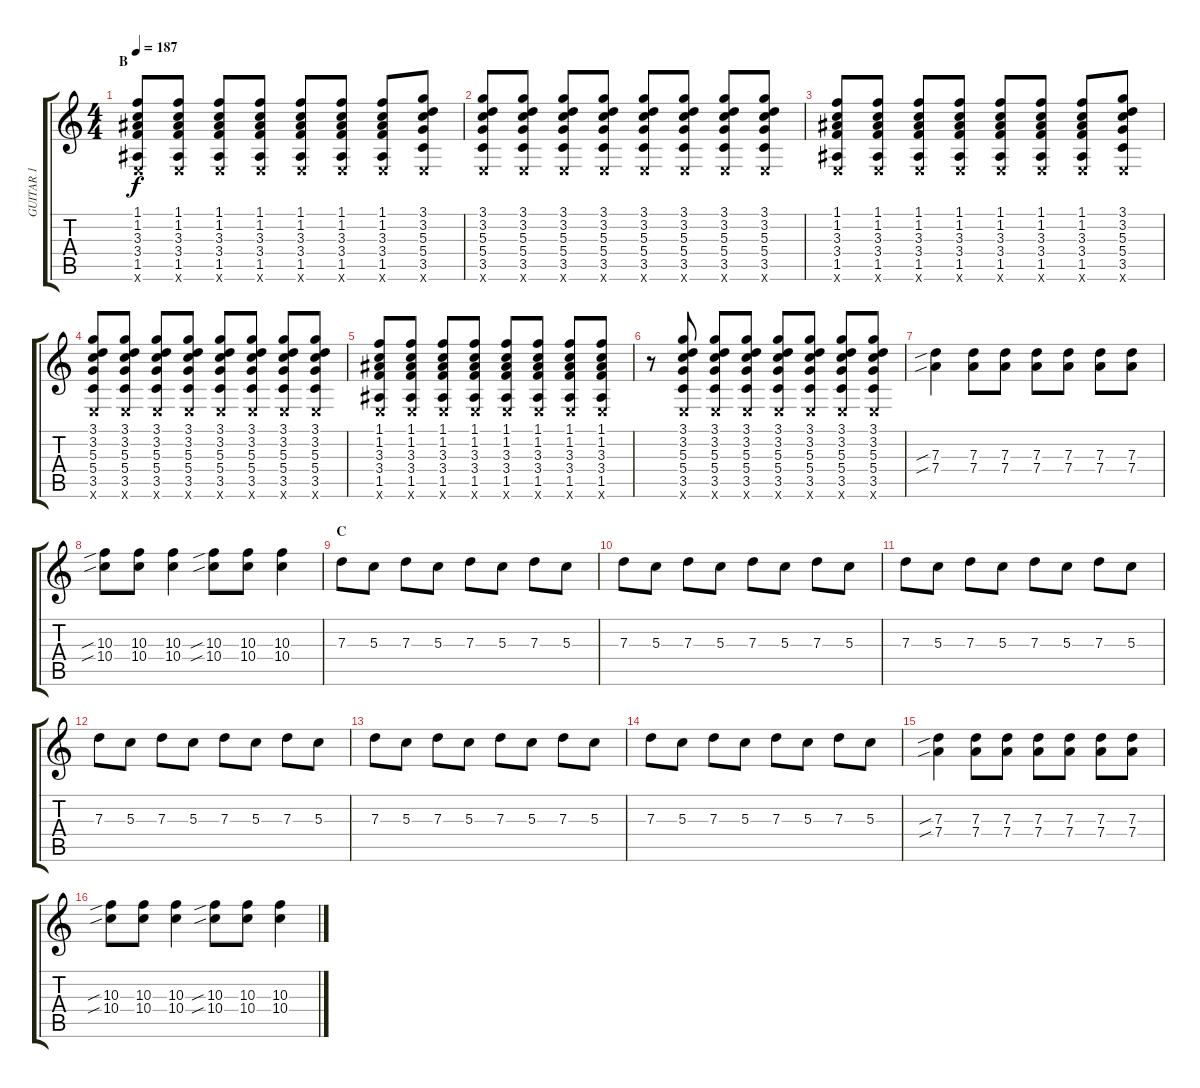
\track ("GUITAR 1" "GUITAR 1") {instrument distortionguitar}
\staff {score tabs}
\tuning (E4 B3 G3 D3 A2 E2) {hide}
\ts (4 4)
\section ("" "B")
\tempo 187
\clef g2
\ks c
(1.1 1.2 3.3 3.4 1.5 0.6{x}).8{dy f} (1.1 1.2 3.3 3.4 1.5 0.6{x}).8 (1.1 1.2 3.3 3.4 1.5 0.6{x}).8 (1.1 1.2 3.3 3.4 1.5 0.6{x}).8 (1.1 1.2 3.3 3.4 1.5 0.6{x}).8 (1.1 1.2 3.3 3.4 1.5 0.6{x}).8 (1.1 1.2 3.3 3.4 1.5 0.6{x}).8 (3.1 3.2 5.3 5.4 3.5 0.6{x}).8 |
(3.1 3.2 5.3 5.4 3.5 0.6{x}).8 (3.1 3.2 5.3 5.4 3.5 0.6{x}).8 (3.1 3.2 5.3 5.4 3.5 0.6{x}).8 (3.1 3.2 5.3 5.4 3.5 0.6{x}).8 (3.1 3.2 5.3 5.4 3.5 0.6{x}).8 (3.1 3.2 5.3 5.4 3.5 0.6{x}).8 (3.1 3.2 5.3 5.4 3.5 0.6{x}).8 (3.1 3.2 5.3 5.4 3.5 0.6{x}).8 |
(1.1 1.2 3.3 3.4 1.5 0.6{x}).8 (1.1 1.2 3.3 3.4 1.5 0.6{x}).8 (1.1 1.2 3.3 3.4 1.5 0.6{x}).8 (1.1 1.2 3.3 3.4 1.5 0.6{x}).8 (1.1 1.2 3.3 3.4 1.5 0.6{x}).8 (1.1 1.2 3.3 3.4 1.5 0.6{x}).8 (1.1 1.2 3.3 3.4 1.5 0.6{x}).8 (3.1 3.2 5.3 5.4 3.5 0.6{x}).8 |
(3.1 3.2 5.3 5.4 3.5 0.6{x}).8 (3.1 3.2 5.3 5.4 3.5 0.6{x}).8 (3.1 3.2 5.3 5.4 3.5 0.6{x}).8 (3.1 3.2 5.3 5.4 3.5 0.6{x}).8 (3.1 3.2 5.3 5.4 3.5 0.6{x}).8 (3.1 3.2 5.3 5.4 3.5 0.6{x}).8 (3.1 3.2 5.3 5.4 3.5 0.6{x}).8 (3.1 3.2 5.3 5.4 3.5 0.6{x}).8 |
(1.1 1.2 3.3 3.4 1.5 0.6{x}).8 (1.1 1.2 3.3 3.4 1.5 0.6{x}).8 (1.1 1.2 3.3 3.4 1.5 0.6{x}).8 (1.1 1.2 3.3 3.4 1.5 0.6{x}).8 (1.1 1.2 3.3 3.4 1.5 0.6{x}).8 (1.1 1.2 3.3 3.4 1.5 0.6{x}).8 (1.1 1.2 3.3 3.4 1.5 0.6{x}).8 (1.1 1.2 3.3 3.4 1.5 0.6{x}).8 |
r.8 (3.1 3.2 5.3 5.4 3.5 0.6{x}).8 (3.1 3.2 5.3 5.4 3.5 0.6{x}).8 (3.1 3.2 5.3 5.4 3.5 0.6{x}).8 (3.1 3.2 5.3 5.4 3.5 0.6{x}).8 (3.1 3.2 5.3 5.4 3.5 0.6{x}).8 (3.1 3.2 5.3 5.4 3.5 0.6{x}).8 (3.1 3.2 5.3 5.4 3.5 0.6{x}).8 |
(7.3{sib} 7.4{sib}).4 (7.3 7.4).8 (7.3 7.4).8 (7.3 7.4).8 (7.3 7.4).8 (7.3 7.4).8 (7.3 7.4).8 |
(10.3{sib} 10.4{sib}).8 (10.3 10.4).8 (10.3 10.4).4 (10.3{sib} 10.4{sib}).8 (10.3 10.4).8 (10.3 10.4).4 |
\section ("" "C")
7.3.8{balance 8} 5.3.8 7.3.8 5.3.8 7.3.8 5.3.8 7.3.8 5.3.8 |
7.3.8 5.3.8 7.3.8 5.3.8 7.3.8 5.3.8 7.3.8 5.3.8 |
7.3.8 5.3.8 7.3.8 5.3.8 7.3.8 5.3.8 7.3.8 5.3.8 |
7.3.8 5.3.8 7.3.8 5.3.8 7.3.8 5.3.8 7.3.8 5.3.8 |
7.3.8 5.3.8 7.3.8 5.3.8 7.3.8 5.3.8 7.3.8 5.3.8 |
7.3.8 5.3.8 7.3.8 5.3.8 7.3.8 5.3.8 7.3.8 5.3.8 |
(7.3{sib} 7.4{sib}).4{balance 13} (7.3 7.4).8 (7.3 7.4).8 (7.3 7.4).8 (7.3 7.4).8 (7.3 7.4).8 (7.3 7.4).8 |
(10.3{sib} 10.4{sib}).8 (10.3 10.4).8 (10.3 10.4).4 (10.3{sib} 10.4{sib}).8 (10.3 10.4).8 (10.3 10.4).4
